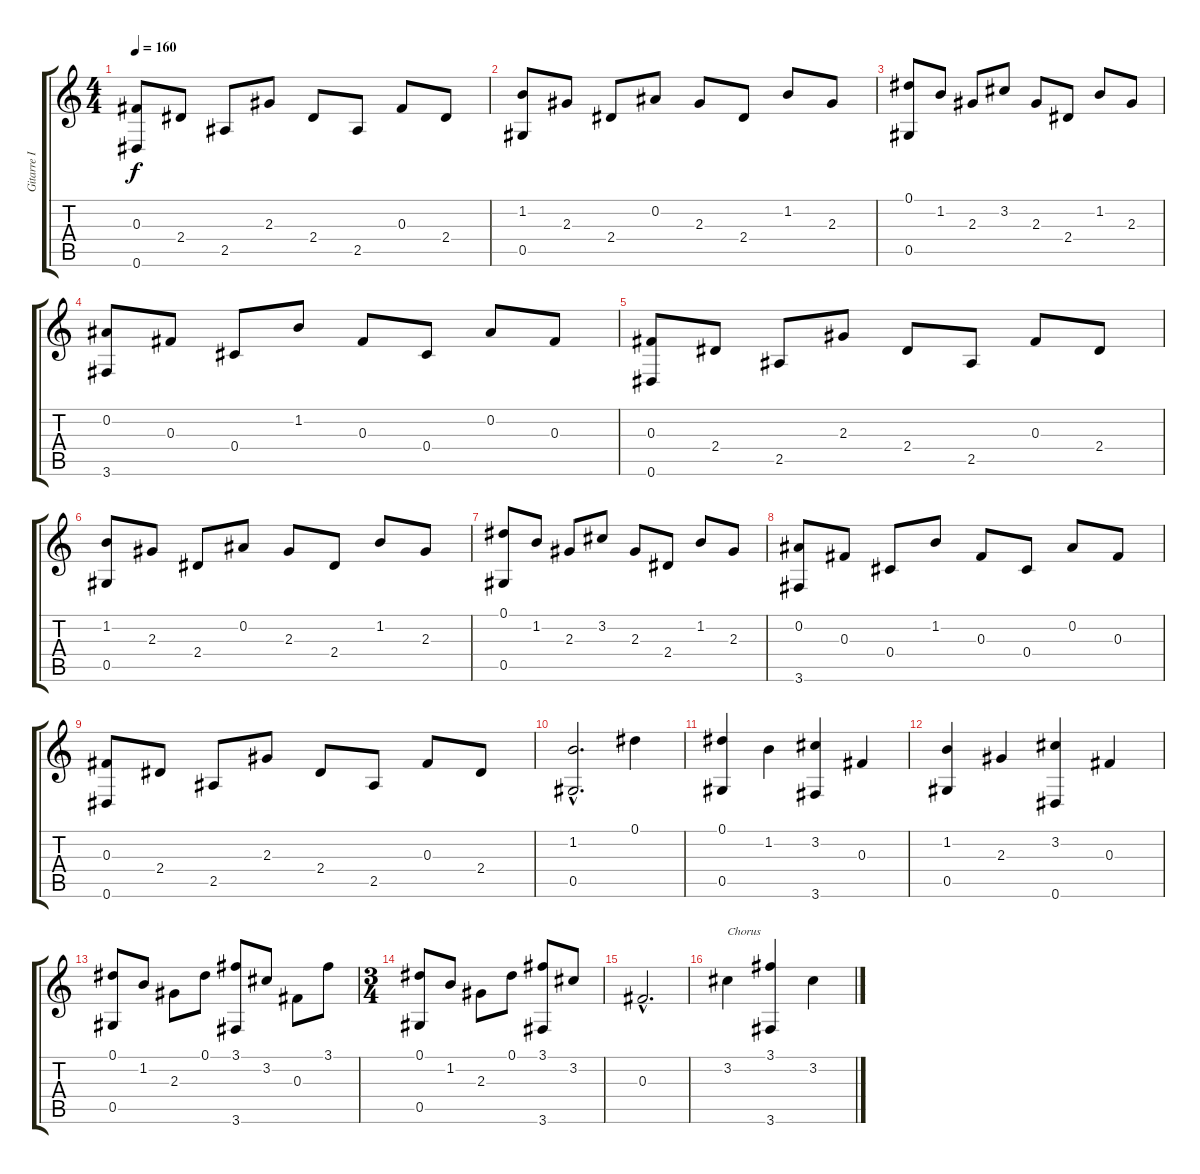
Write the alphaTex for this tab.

\track ("Gitarre I (Marcus)" "Gitarre I ") {instrument acousticguitarsteel}
\staff {score tabs}
\tuning (Eb4 Bb3 Gb3 Db3 Ab2 Eb2) {hide}
\ts (4 4)
\tempo 160
\clef g2
\ks c
(0.3 0.6).8{dy f} 2.4.8 2.5.8 2.3.8 2.4.8 2.5.8 0.3.8 2.4.8 |
(1.2 0.5).8 2.3.8 2.4.8 0.2.8 2.3.8 2.4.8 1.2.8 2.3.8 |
(0.1 0.5).8 1.2.8 2.3.8 3.2.8 2.3.8 2.4.8 1.2.8 2.3.8 |
(0.2 3.6).8 0.3.8 0.4.8 1.2.8 0.3.8 0.4.8 0.2.8 0.3.8 |
(0.3 0.6).8 2.4.8 2.5.8 2.3.8 2.4.8 2.5.8 0.3.8 2.4.8 |
(1.2 0.5).8 2.3.8 2.4.8 0.2.8 2.3.8 2.4.8 1.2.8 2.3.8 |
(0.1 0.5).8 1.2.8 2.3.8 3.2.8 2.3.8 2.4.8 1.2.8 2.3.8 |
(0.2 3.6).8 0.3.8 0.4.8 1.2.8 0.3.8 0.4.8 0.2.8 0.3.8 |
(0.3 0.6).8 2.4.8 2.5.8 2.3.8 2.4.8 2.5.8 0.3.8 2.4.8 |
(1.2{hac} 0.5{hac}).2{d} 0.1.4 |
(0.1 0.5).4 1.2.4 (3.2 3.6).4 0.3.4 |
(1.2 0.5).4 2.3.4 (3.2 0.6).4 0.3.4 |
(0.1 0.5).8 1.2.8 2.3.8 0.1.8 (3.1 3.6).8 3.2.8 0.3.8 3.1.8 |
\ts (3 4)
(0.1 0.5).8 1.2.8 2.3.8 0.1.8 (3.1 3.6).8 3.2.8 |
0.3{hac}.2{d} |
3.2.4{txt "Chorus"} (3.1 3.6).4 3.2.4
